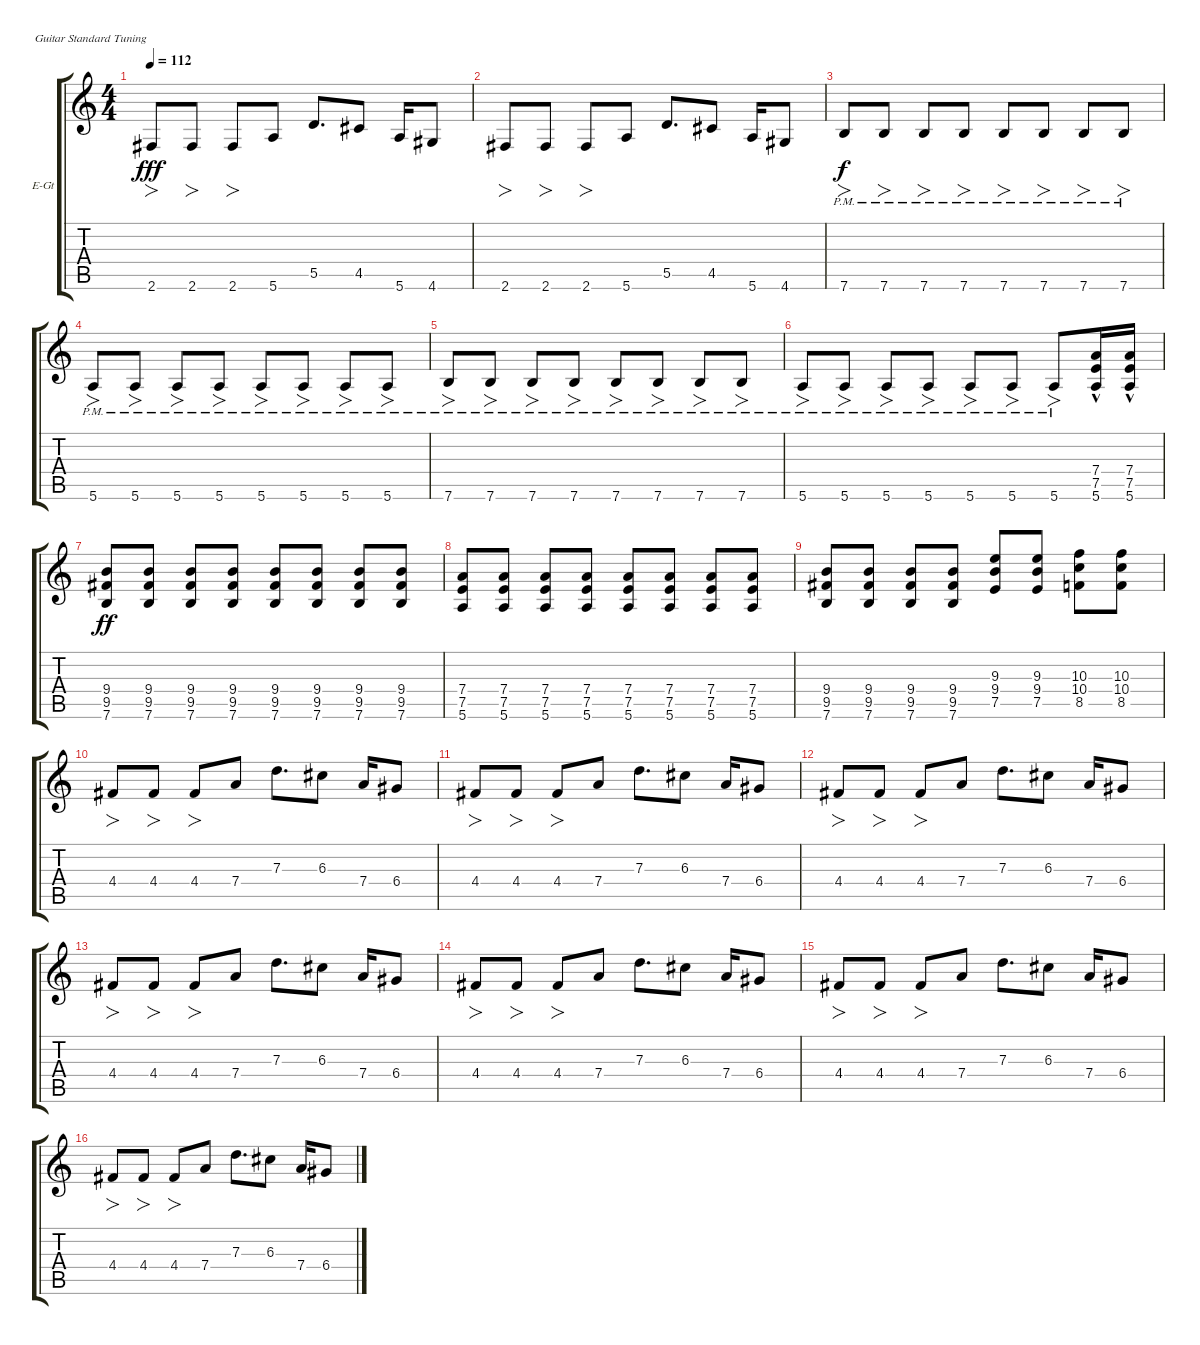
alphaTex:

\defaultSystemsLayout 4
\bracketExtendMode groupsimilarinstruments
\firstSystemTrackNameOrientation horizontal
\otherSystemsTrackNameOrientation horizontal
\track ("Cook" "E-Gt") {instrument electricguitarclean}
\staff {score tabs}
\tuning (E4 B3 G3 D3 A2 E2)
\ts (4 4)
\tempo 112
\clef g2
\ks c
2.6.8{fo dy fff} 2.6.8{fo} 2.6.8{fo} 5.6.8 5.5.8{d} 4.5.8 5.6.16 4.6.8 |
2.6.8{fo} 2.6.8{fo} 2.6.8{fo} 5.6.8 5.5.8{d} 4.5.8 5.6.16 4.6.8 |
7.6{pm}.8{fo dy f} 7.6{pm}.8{fo} 7.6{pm}.8{fo} 7.6{pm}.8{fo} 7.6{pm}.8{fo} 7.6{pm}.8{fo} 7.6{pm}.8{fo} 7.6{pm}.8{fo} |
5.6{pm}.8{fo} 5.6{pm}.8{fo} 5.6{pm}.8{fo} 5.6{pm}.8{fo} 5.6{pm}.8{fo} 5.6{pm}.8{fo} 5.6{pm}.8{fo} 5.6{pm}.8{fo} |
7.6{pm}.8{fo} 7.6{pm}.8{fo} 7.6{pm}.8{fo} 7.6{pm}.8{fo} 7.6{pm}.8{fo} 7.6{pm}.8{fo} 7.6{pm}.8{fo} 7.6{pm}.8{fo} |
5.6{pm}.8{fo} 5.6{pm}.8{fo} 5.6{pm}.8{fo} 5.6{pm}.8{fo} 5.6{pm}.8{fo} 5.6{pm}.8{fo} 5.6{pm}.8{fo} (5.6{hac} 7.4{hac} 7.5{hac}).16 (5.6{hac} 7.5{hac} 7.4{hac}).16 |
(7.6 9.5 9.4).8{dy ff} (7.6 9.5 9.4).8 (7.6 9.5 9.4).8 (7.6 9.5 9.4).8 (7.6 9.5 9.4).8 (7.6 9.5 9.4).8 (7.6 9.5 9.4).8 (7.6 9.5 9.4).8 |
(5.6 7.5 7.4).8 (5.6 7.5 7.4).8 (5.6 7.5 7.4).8 (5.6 7.5 7.4).8 (5.6 7.5 7.4).8 (5.6 7.5 7.4).8 (5.6 7.5 7.4).8 (5.6 7.5 7.4).8 |
(7.6 9.5 9.4).8 (7.6 9.5 9.4).8 (7.6 9.5 9.4).8 (7.6 9.5 9.4).8 (7.5 9.3 9.4).8 (7.5 9.4 9.3).8 (8.5 10.3 10.4).8 (8.5 10.4 10.3).8 |
4.4.8{fo} 4.4.8{fo} 4.4.8{fo} 7.4.8 7.3.8{d} 6.3.8 7.4.16 6.4.8 |
4.4.8{fo} 4.4.8{fo} 4.4.8{fo} 7.4.8 7.3.8{d} 6.3.8 7.4.16 6.4.8 |
4.4.8{fo} 4.4.8{fo} 4.4.8{fo} 7.4.8 7.3.8{d} 6.3.8 7.4.16 6.4.8 |
4.4.8{fo} 4.4.8{fo} 4.4.8{fo} 7.4.8 7.3.8{d} 6.3.8 7.4.16 6.4.8 |
4.4.8{fo} 4.4.8{fo} 4.4.8{fo} 7.4.8 7.3.8{d} 6.3.8 7.4.16 6.4.8 |
4.4.8{fo} 4.4.8{fo} 4.4.8{fo} 7.4.8 7.3.8{d} 6.3.8 7.4.16 6.4.8 |
4.4.8{fo} 4.4.8{fo} 4.4.8{fo} 7.4.8 7.3.8{d} 6.3.8 7.4.16 6.4.8
